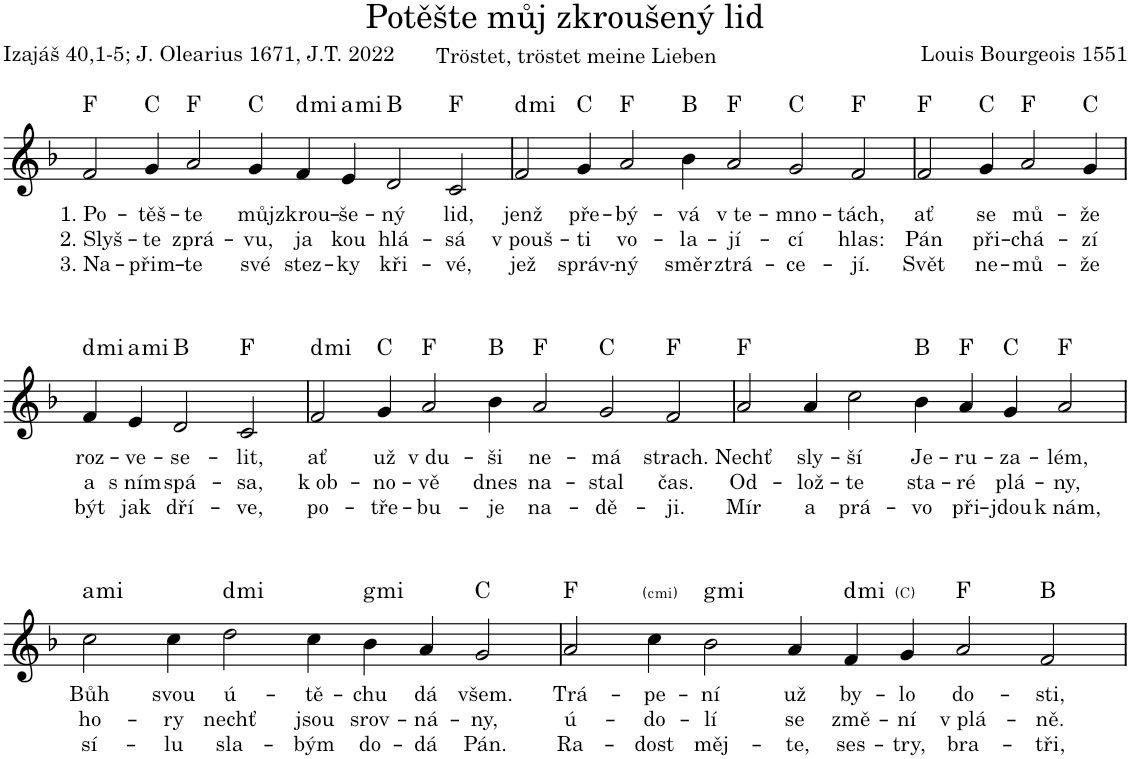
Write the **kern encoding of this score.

**kern	**text	**text	**text	**harte
*part1	*part1	*part1	*part1	*part1
*staff1	*staff1	*staff1	*staff1	*
*I"Zpěv	*	*	*	*
*clefG2	*	*	*	*
*k[b-]	*	*	*	*
*M12/4	*	*	*	*
=1	=1	=1	=1	=1
!	!LO:LY:b	!LO:LY:b	!LO:LY:b	!
2f/	1. Po-	2. Slyš-	3. Na-	F:maj
!	!LO:LY:b	!LO:LY:b	!LO:LY:b	!
4g/	-těš-	-te	-přim-	C:maj
!	!LO:LY:b	!LO:LY:b	!LO:LY:b	!
2a/	-te	zprá-	-te	F:maj
!	!LO:LY:b	!LO:LY:b	!LO:LY:b	!
4g/	můj	-vu,	své	C:maj
!	!LO:LY:b	!LO:LY:b	!LO:LY:b	!LO:H:kt=mi
4f/	zkrou-	ja	stez-	D:min
!	!LO:LY:b	!LO:LY:b	!LO:LY:b	!LO:H:kt=mi
4e/	-še-	kou	-ky	A:min
!	!LO:LY:b	!LO:LY:b	!LO:LY:b	!
2d/	-ný	hlá-	kři-	Bb:maj
!	!LO:LY:b	!LO:LY:b	!LO:LY:b	!
2c/	lid,	-sá	-vé,	F:maj
=2	=2	=2	=2	=2
!	!LO:LY:b	!LO:LY:b	!LO:LY:b	!LO:H:kt=mi
2f/	jenž	v pouš-	jež	D:min
!	!LO:LY:b	!LO:LY:b	!LO:LY:b	!
4g/	pře-	-ti	správ-	C:maj
!	!LO:LY:b	!LO:LY:b	!LO:LY:b	!
2a/	-bý-	vo-	-ný	F:maj
!	!LO:LY:b	!LO:LY:b	!LO:LY:b	!
4b-\	-vá	-la-	směr	Bb:maj
!	!LO:LY:b	!LO:LY:b	!LO:LY:b	!
2a/	v te-	-jí-	ztrá-	F:maj
!	!LO:LY:b	!LO:LY:b	!LO:LY:b	!
2g/	-mno-	-cí	-ce-	C:maj
!	!LO:LY:b	!LO:LY:b	!LO:LY:b	!
2f/	-tách,	hlas:	-jí.	F:maj
=3	=3	=3	=3	=3
!	!LO:LY:b	!LO:LY:b	!LO:LY:b	!
2f/	ať	Pán	Svět	F:maj
!	!LO:LY:b	!LO:LY:b	!LO:LY:b	!
4g/	se	při-	ne-	C:maj
!	!LO:LY:b	!LO:LY:b	!LO:LY:b	!
2a/	mů-	-chá-	-mů-	F:maj
!	!LO:LY:b	!LO:LY:b	!LO:LY:b	!
4g/	-že	-zí	-že	C:maj
!!LO:LB:g=z
=4	=4	=4	=4	=4
!	!LO:LY:b	!LO:LY:b	!LO:LY:b	!LO:H:kt=mi
4f/	roz-	a	být	D:min
!	!LO:LY:b	!LO:LY:b	!LO:LY:b	!LO:H:kt=mi
4e/	-ve-	s ním	jak	A:min
!	!LO:LY:b	!LO:LY:b	!LO:LY:b	!
2d/	-se-	spá-	dří-	Bb:maj
!	!LO:LY:b	!LO:LY:b	!LO:LY:b	!
2c/	-lit,	-sa,	-ve,	F:maj
=5	=5	=5	=5	=5
!	!LO:LY:b	!LO:LY:b	!LO:LY:b	!LO:H:kt=mi
2f/	ať	k ob-	po-	D:min
!	!LO:LY:b	!LO:LY:b	!LO:LY:b	!
4g/	už	-no-	-tře-	C:maj
!	!LO:LY:b	!LO:LY:b	!LO:LY:b	!
2a/	v du-	-vě	-bu-	F:maj
!	!LO:LY:b	!LO:LY:b	!LO:LY:b	!
4b-\	-ši	dnes	-je	Bb:maj
!	!LO:LY:b	!LO:LY:b	!LO:LY:b	!
2a/	ne-	na-	na-	F:maj
!	!LO:LY:b	!LO:LY:b	!LO:LY:b	!
2g/	-má	-stal	-dě-	C:maj
!	!LO:LY:b	!LO:LY:b	!LO:LY:b	!
2f/	strach.	čas.	-ji.	F:maj
=6	=6	=6	=6	=6
!	!LO:LY:b	!LO:LY:b	!LO:LY:b	!
2a/	Nechť	Od-	Mír	F:maj
!	!LO:LY:b	!LO:LY:b	!LO:LY:b	!
4a/	sly-	-lož-	a	.
!	!LO:LY:b	!LO:LY:b	!LO:LY:b	!
2cc\	-ší	-te	prá-	.
!	!LO:LY:b	!LO:LY:b	!LO:LY:b	!
4b-\	Je-	sta-	-vo	Bb:maj
!	!LO:LY:b	!LO:LY:b	!LO:LY:b	!
4a/	-ru-	-ré	při-	F:maj
!	!LO:LY:b	!LO:LY:b	!LO:LY:b	!
4g/	-za-	plá-	-jdou	C:maj
!	!LO:LY:b	!LO:LY:b	!LO:LY:b	!
2a/	-lém,	-ny,	k nám,	F:maj
!!LO:LB:g=z
=7	=7	=7	=7	=7
!	!LO:LY:b	!LO:LY:b	!LO:LY:b	!LO:H:kt=mi
2cc\	Bůh	ho-	sí-	A:min
!	!LO:LY:b	!LO:LY:b	!LO:LY:b	!
4cc\	svou	-ry	-lu	.
!	!LO:LY:b	!LO:LY:b	!LO:LY:b	!LO:H:kt=mi
2dd\	ú-	nechť	sla-	D:min
!	!LO:LY:b	!LO:LY:b	!LO:LY:b	!
4cc\	-tě-	jsou	-bým	.
!	!LO:LY:b	!LO:LY:b	!LO:LY:b	!LO:H:kt=mi
4b-\	-chu	srov-	do-	G:min
!	!LO:LY:b	!LO:LY:b	!LO:LY:b	!
4a/	dá	-ná-	-dá	.
!	!LO:LY:b	!LO:LY:b	!LO:LY:b	!
2g/	všem.	-ny,	Pán.	C:maj
=8	=8	=8	=8	=8
!	!LO:LY:b	!LO:LY:b	!LO:LY:b	!
2a/	Trá-	ú-	Ra-	F:maj
!	!LO:LY:b	!LO:LY:b	!LO:LY:b	!LO:H:kt=mi
4cc\	-pe-	-do-	-dost	C:min
!	!LO:LY:b	!LO:LY:b	!LO:LY:b	!LO:H:kt=mi
2b-\	-ní	-lí	měj-	G:min
!	!LO:LY:b	!LO:LY:b	!LO:LY:b	!
4a/	už	se	-te,	.
!	!LO:LY:b	!LO:LY:b	!LO:LY:b	!LO:H:kt=mi
4f/	by-	změ-	ses-	D:min
!	!LO:LY:b	!LO:LY:b	!LO:LY:b	!
4g/	-lo	-ní	-try,	C:maj
!	!LO:LY:b	!LO:LY:b	!LO:LY:b	!
2a/	do-	v plá-	bra-	F:maj
!	!LO:LY:b	!LO:LY:b	!LO:LY:b	!
2f/	-sti,	-ně.	-tři,	Bb:maj
=	=	=	=	=
*-	*-	*-	*-	*-
